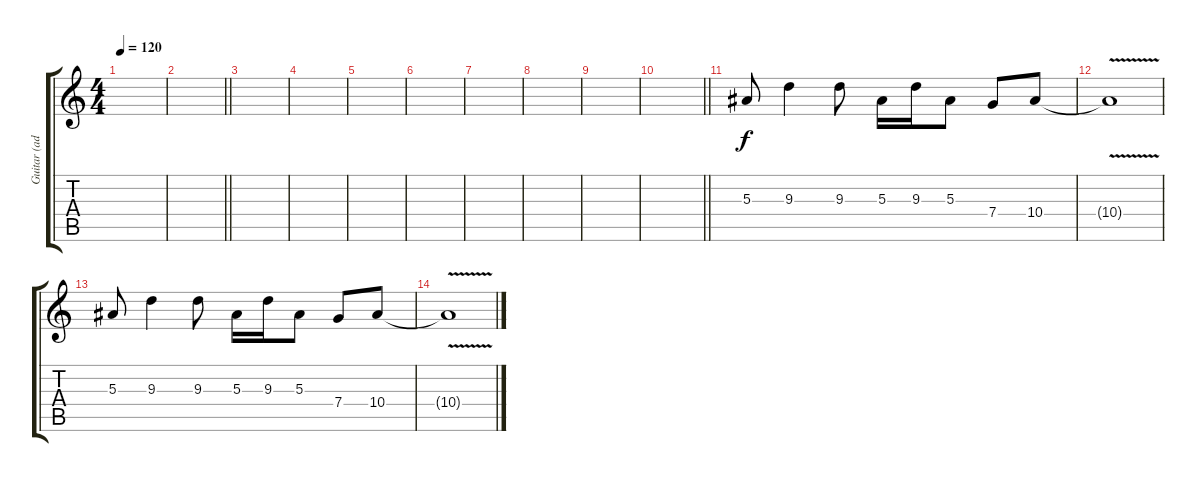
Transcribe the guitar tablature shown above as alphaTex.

\track ("Guitar (add.)" "Guitar (ad") {instrument overdrivenguitar}
\staff {score tabs}
\tuning (D4 A3 F3 C3 G2 C2) {hide}
\ts (4 4)
\tempo 120
\clef g2
\ks c
|
\barLineRight lightlight
|
\section ("" " ")
|
|
|
|
|
|
|
\barLineRight lightlight
|
\section ("" " ")
5.3.8 9.3.4 9.3.8 5.3.16 9.3.16 5.3.8 7.4.8 10.4.8 |
10.4{v t}.1 |
5.3.8 9.3.4 9.3.8 5.3.16 9.3.16 5.3.8 7.4.8 10.4.8 |
10.4{v t}.1
